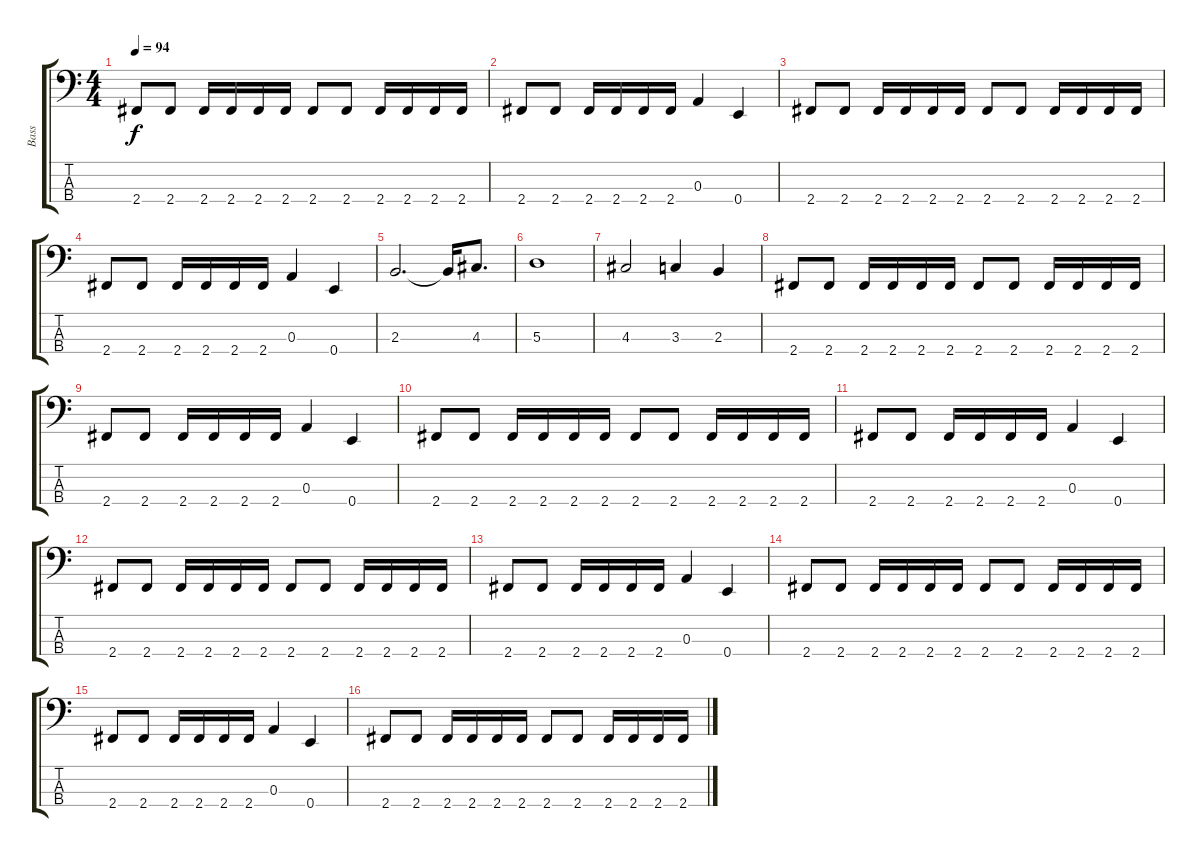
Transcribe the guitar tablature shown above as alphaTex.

\track ("Bass" "Bass") {instrument electricbassfinger}
\staff {score tabs}
\tuning (G2 D2 A1 E1) {hide}
\ts (4 4)
\tempo 94
\clef f4
\ks c
2.4.8{dy f} 2.4.8 2.4.16 2.4.16 2.4.16 2.4.16 2.4.8 2.4.8 2.4.16 2.4.16 2.4.16 2.4.16 |
2.4.8 2.4.8 2.4.16 2.4.16 2.4.16 2.4.16 0.3.4 0.4.4 |
2.4.8 2.4.8 2.4.16 2.4.16 2.4.16 2.4.16 2.4.8 2.4.8 2.4.16 2.4.16 2.4.16 2.4.16 |
2.4.8 2.4.8 2.4.16 2.4.16 2.4.16 2.4.16 0.3.4 0.4.4 |
2.3.2{d} 2.3{t}.16 4.3.8{d} |
5.3.1 |
4.3.2 3.3.4 2.3.4 |
2.4.8 2.4.8 2.4.16 2.4.16 2.4.16 2.4.16 2.4.8 2.4.8 2.4.16 2.4.16 2.4.16 2.4.16 |
2.4.8 2.4.8 2.4.16 2.4.16 2.4.16 2.4.16 0.3.4 0.4.4 |
2.4.8 2.4.8 2.4.16 2.4.16 2.4.16 2.4.16 2.4.8 2.4.8 2.4.16 2.4.16 2.4.16 2.4.16 |
2.4.8 2.4.8 2.4.16 2.4.16 2.4.16 2.4.16 0.3.4 0.4.4 |
2.4.8 2.4.8 2.4.16 2.4.16 2.4.16 2.4.16 2.4.8 2.4.8 2.4.16 2.4.16 2.4.16 2.4.16 |
2.4.8 2.4.8 2.4.16 2.4.16 2.4.16 2.4.16 0.3.4 0.4.4 |
2.4.8 2.4.8 2.4.16 2.4.16 2.4.16 2.4.16 2.4.8 2.4.8 2.4.16 2.4.16 2.4.16 2.4.16 |
2.4.8 2.4.8 2.4.16 2.4.16 2.4.16 2.4.16 0.3.4 0.4.4 |
2.4.8 2.4.8 2.4.16 2.4.16 2.4.16 2.4.16 2.4.8 2.4.8 2.4.16 2.4.16 2.4.16 2.4.16
